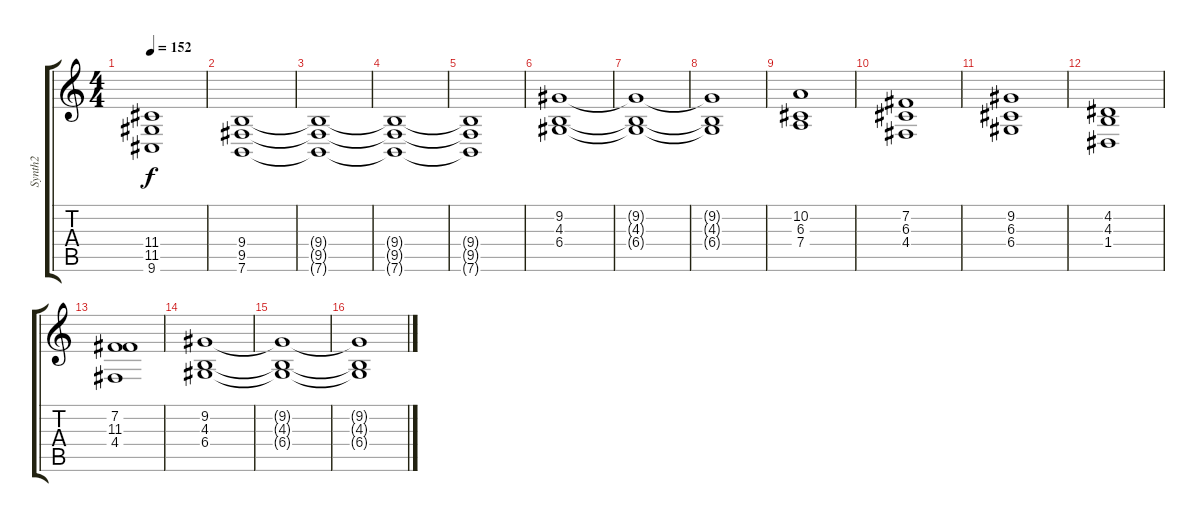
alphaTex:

\track ("Synth2" "Synth2") {instrument synthstrings2}
\staff {score tabs}
\tuning (E4 B3 G3 D3 A2 E2) {hide}
\ts (4 4)
\tempo 152
\clef g2
\ks c
(11.4 11.5 9.6).1{dy f} |
(9.4 9.5 7.6).1 |
(9.4{t} 9.5{t} 7.6{t}).1 |
(9.4{t} 9.5{t} 7.6{t}).1 |
(9.4{t} 9.5{t} 7.6{t}).1 |
(9.2 4.3 6.4).1 |
(9.2{t} 4.3{t} 6.4{t}).1 |
(9.2{t} 4.3{t} 6.4{t}).1 |
(10.2 6.3 7.4).1 |
(7.2 6.3 4.4).1 |
(9.2 6.3 6.4).1 |
(4.2 4.3 1.4).1 |
(7.2 11.3 4.4).1 |
(9.2 4.3 6.4).1 |
(9.2{t} 4.3{t} 6.4{t}).1 |
(9.2{t} 4.3{t} 6.4{t}).1
